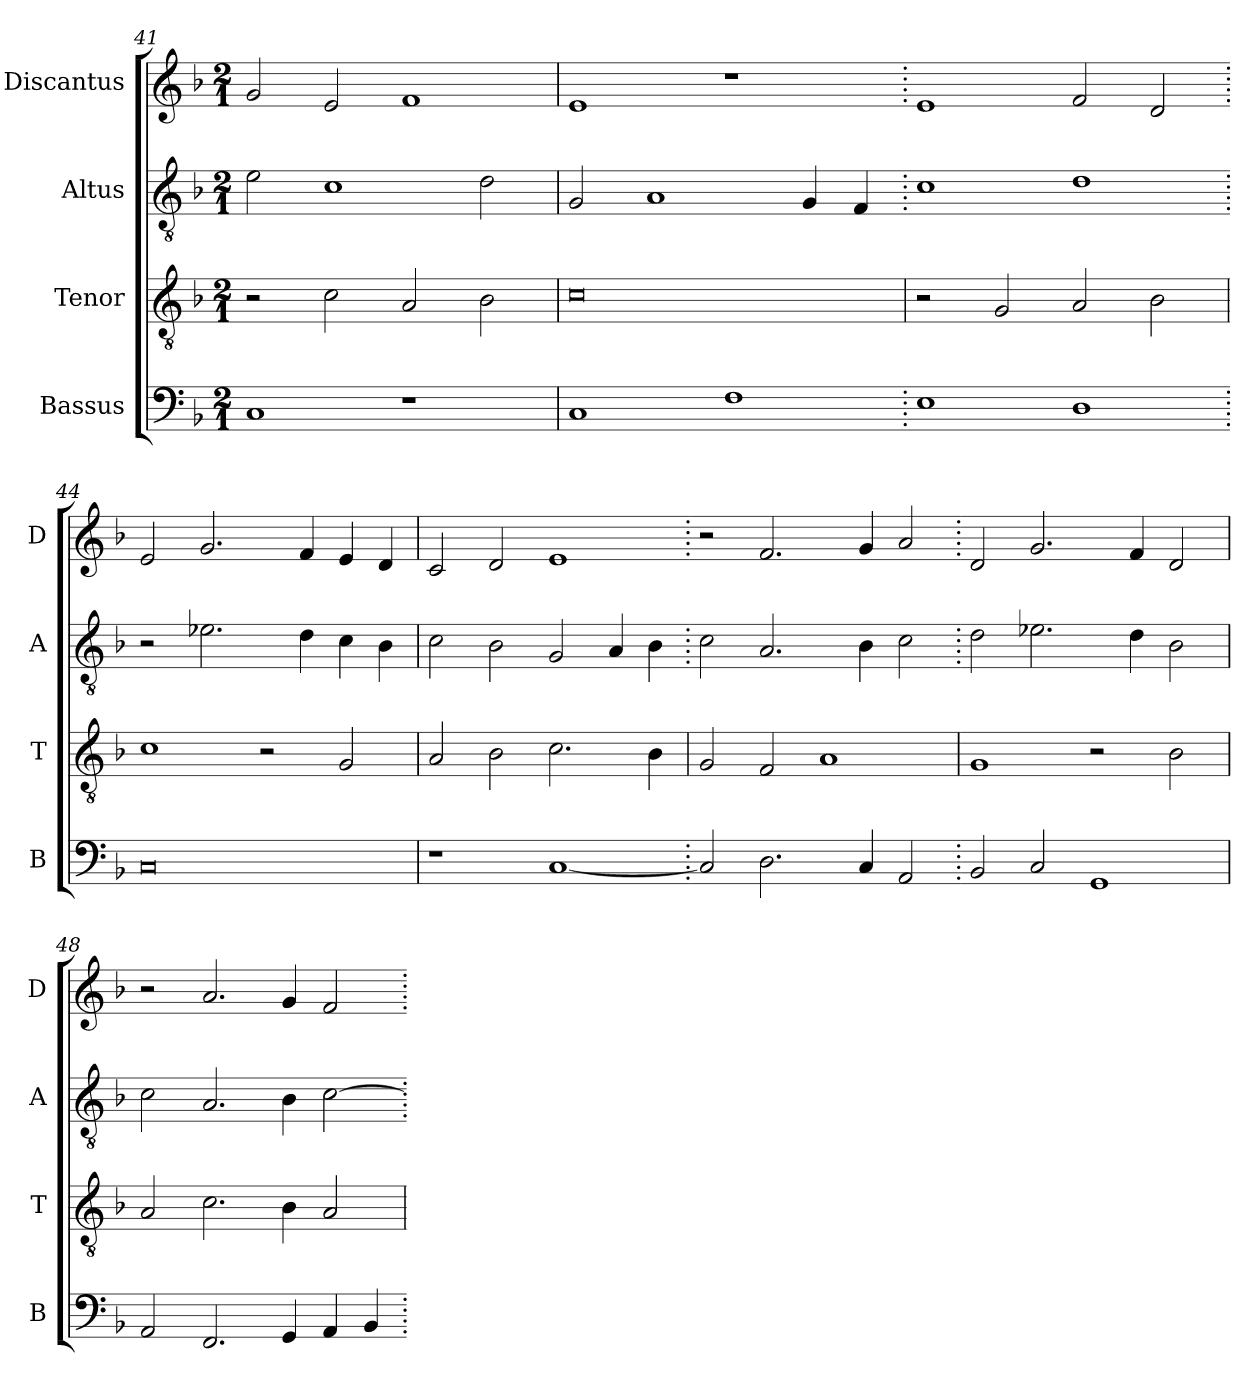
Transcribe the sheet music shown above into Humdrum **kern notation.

**kern	**kern	**kern	**kern
*part4	*part3	*part2	*part1
*staff4	*staff3	*staff2	*staff1
*I"Bassus	*I"Tenor	*I"Altus	*I"Discantus
*I'B	*I'T	*I'A	*I'D
*clefF4	*clefGv2	*clefGv2	*clefG2
*k[b-]	*k[b-]	*k[b-]	*k[b-]
*M2/1	*M2/1	*M2/1	*M2/1
=41	=41	=41	=41
1C	2r	2e\	2g/
.	2c\	1c	2e/
1r	2A/	.	1f
.	2B-\	2d\	.
=42	=42	=42	=42
1C	0c	2G/	1e
.	.	1A	.
1F	.	.	1r
.	.	4G/	.
.	.	4F/	.
=43.	=43	=43.	=43.
1E	2r	1c	1e
.	2G/	.	.
1D	2A/	1d	2f/
.	2B-\	.	2d/
=44.	=44	=44.	=44.
0C	1c	2r	2e/
.	.	2.e-X\	2.g/
.	2r	.	.
.	.	4d\	4f/
.	2G/	4c\	4e/
.	.	4B-\	4d/
=45	=45	=45	=45
1r	2A/	2c\	2c/
.	2B-\	2B-\	2d/
[1C	2.c\	2G/	1e
.	.	4A/	.
.	4B-\	4B-\	.
=46.	=46	=46.	=46.
2C/]	2G/	2c\	2r
2.D\	2F/	2.A/	2.f/
.	1A	.	.
4C/	.	4B-\	4g/
2AA/	.	2c\	2a/
=47.	=47	=47.	=47.
2BB-/	1G	2d\	2d/
2C/	.	2.e-X\	2.g/
1GG	2r	.	.
.	.	4d\	4f/
.	2B-\	2B-\	2d/
=48	=48	=48	=48
2AA/	2A/	2c\	2r
2.FF/	2.c\	2.A/	2.a/
4GG/	4B-\	4B-\	4g/
4AA/	2A/	[2c\	2f/
4BB-/	.	.	.
=.	=	=.	=.
*-	*-	*-	*-
